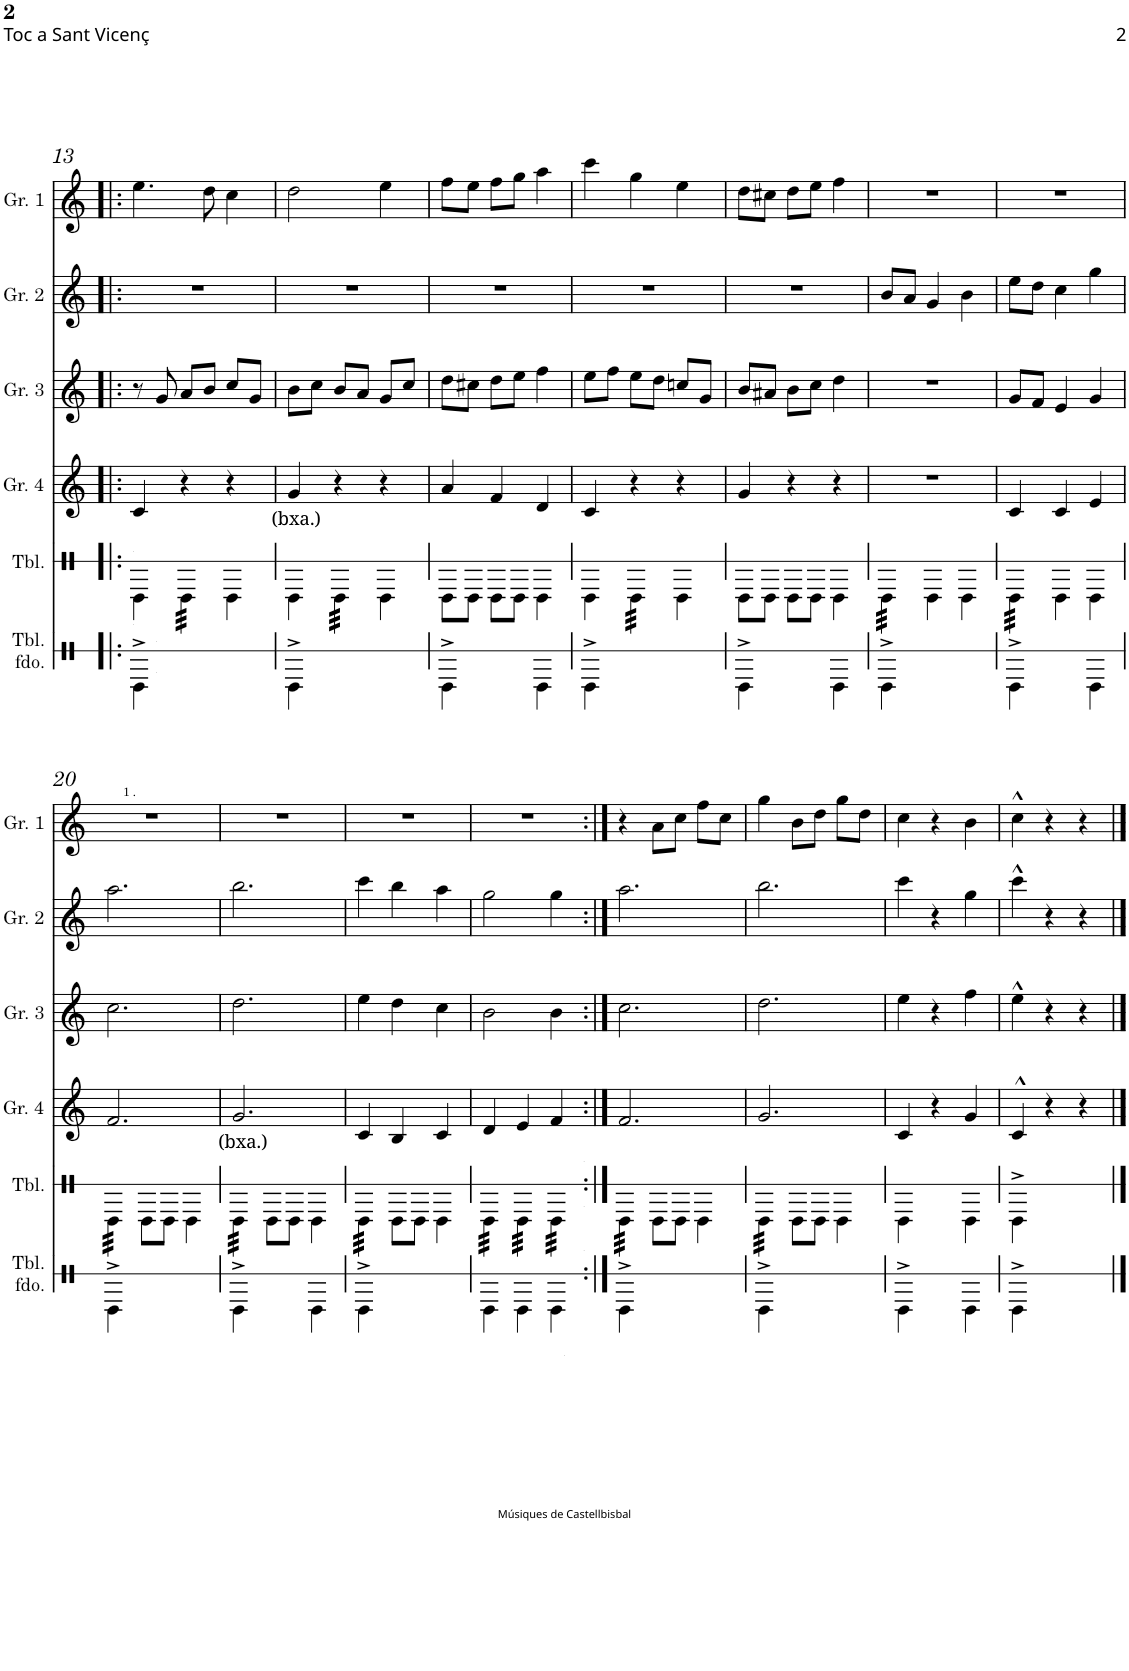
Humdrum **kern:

**kern	**kern	**kern	**kern	**kern	**kern
*part6	*part5	*part4	*part3	*part2	*part1
*staff6	*staff5	*staff4	*staff3	*staff2	*staff1
*I"Timbal fondo	*I"Timbal	*I"Gralla 4	*I"Gralla 3	*I"Gralla 2	*I"Gralla 1
*I'Tbl. fdo.	*I'Tbl.	*I'Gr. 4	*I'Gr. 3	*I'Gr. 2	*I'Gr. 1
!!LO:PB:g=z
*clefX	*clefX	*clefG2	*clefG2	*clefG2	*clefG2
*k[]	*k[]	*k[]	*k[]	*k[]	*k[]
*M3/4	*M3/4	*M3/4	*M3/4	*M3/4	*M3/4
=13!|:	=13!|:	=13!|:	=13!|:	=13!|:	=13!|:
!	!LO:TX:b:t=.	!	!	!	!
!	!LO:TX:a:t=.	!	!	!	!
*^	*	*	*	*	*
4e^\	8ryy	4e\	4c/	8r	2.r	4.ee\
!	!LO:TX:b:t=.	!	!	!	!	!
!	!LO:TX:a:t=.	!	!	!	!	!
.	2ryy	.	.	8g/	.	.
*	*	*tremolo	*	*	*	*
2ryy	.	32e\LLL	4r	8a/L	.	.
.	.	32e\	.	.	.	.
.	.	32e\	.	.	.	.
.	.	32e\	.	.	.	.
.	.	32e\	.	8b/J	.	8dd\
.	.	32e\	.	.	.	.
.	.	32e\	.	.	.	.
.	.	32e\JJJ	.	.	.	.
*	*	*Xtremolo	*	*	*	*
.	.	4e\	4r	8cc/L	.	4cc\
.	8ryy	.	.	8g/J	.	.
!	!	!	!LO:TX:b:t=(bxa.)	!	!	!
*v	*v	*	*	*	*	*
=14	=14	=14	=14	=14	=14
4e^\	4e\	4g/	8b\L	2.r	2dd\
.	.	.	8cc\J	.	.
*	*tremolo	*	*	*	*
2ryy	32e\LLL	4r	8b/L	.	.
.	32e\	.	.	.	.
.	32e\	.	.	.	.
.	32e\	.	.	.	.
.	32e\	.	8a/J	.	.
.	32e\	.	.	.	.
.	32e\	.	.	.	.
.	32e\JJJ	.	.	.	.
*	*Xtremolo	*	*	*	*
.	4e\	4r	8g/L	.	4ee\
.	.	.	8cc/J	.	.
=15	=15	=15	=15	=15	=15
4e^\	8e\L	4a/	8dd\L	2.r	8ff\L
.	8e\J	.	8cc#X\J	.	8ee\J
4ryy	8e\L	4f/	8dd\L	.	8ff\L
.	8e\J	.	8ee\J	.	8gg\J
4e\	4e\	4d/	4ff\	.	4aa\
=16	=16	=16	=16	=16	=16
4e^\	4e\	4c/	8ee\L	2.r	4ccc\
.	.	.	8ff\J	.	.
*	*tremolo	*	*	*	*
2ryy	32e\LLL	4r	8ee\L	.	4gg\
.	32e\	.	.	.	.
.	32e\	.	.	.	.
.	32e\	.	.	.	.
.	32e\	.	8dd\J	.	.
.	32e\	.	.	.	.
.	32e\	.	.	.	.
.	32e\JJJ	.	.	.	.
*	*Xtremolo	*	*	*	*
.	4e\	4r	8ccn/L	.	4ee\
.	.	.	8g/J	.	.
=17	=17	=17	=17	=17	=17
4e^\	8e\L	4g/	8b/L	2.r	8dd\L
.	8e\J	.	8a#X/J	.	8cc#X\J
4ryy	8e\L	4r	8b\L	.	8dd\L
.	8e\J	.	8cc\J	.	8ee\J
4e\	4e\	4r	4dd\	.	4ff\
=18	=18	=18	=18	=18	=18
*	*tremolo	*	*	*	*
4e^\	32e\LLL	2.r	2.r	8b/L	2.r
.	32e\	.	.	.	.
.	32e\	.	.	.	.
.	32e\	.	.	.	.
.	32e\	.	.	8a/J	.
.	32e\	.	.	.	.
.	32e\	.	.	.	.
.	32e\JJJ	.	.	.	.
*	*Xtremolo	*	*	*	*
2ryy	4e\	.	.	4g/	.
.	4e\	.	.	4b\	.
=19	=19	=19	=19	=19	=19
*	*tremolo	*	*	*	*
4e^\	32e\LLL	4c/	8g/L	8ee\L	2.r
.	32e\	.	.	.	.
.	32e\	.	.	.	.
.	32e\	.	.	.	.
.	32e\	.	8f/J	8dd\J	.
.	32e\	.	.	.	.
.	32e\	.	.	.	.
.	32e\JJJ	.	.	.	.
*	*Xtremolo	*	*	*	*
4ryy	4e\	4c/	4e/	4cc\	.
4e\	4e\	4e/	4g/	4gg\	.
!!LO:LB:g=z
=20	=20	=20	=20	=20	=20
*	*	*	*	*	*^
*	*tremolo	*	*	*	*	*
4e^\	32e\LLL	2.f/	2.cc\	2.aa\	2.r	8ryy
.	32e\	.	.	.	.	.
.	32e\	.	.	.	.	.
.	32e\	.	.	.	.	.
!	!	!	!	!	!	!LO:TX:a:t=1 .
.	32e\	.	.	.	.	2ryy
.	32e\	.	.	.	.	.
.	32e\	.	.	.	.	.
.	32e\JJJ	.	.	.	.	.
*	*Xtremolo	*	*	*	*	*
2ryy	8e\L	.	.	.	.	.
.	8e\J	.	.	.	.	.
.	4e\	.	.	.	.	.
.	.	.	.	.	.	8ryy
!	!	!LO:TX:b:t=(bxa.)	!	!	!	!
*	*	*	*	*	*v	*v
=21	=21	=21	=21	=21	=21
*	*tremolo	*	*	*	*
4e^\	32e\LLL	2.g/	2.dd\	2.bb\	2.r
.	32e\	.	.	.	.
.	32e\	.	.	.	.
.	32e\	.	.	.	.
.	32e\	.	.	.	.
.	32e\	.	.	.	.
.	32e\	.	.	.	.
.	32e\JJJ	.	.	.	.
*	*Xtremolo	*	*	*	*
4ryy	8e\L	.	.	.	.
.	8e\J	.	.	.	.
4e\	4e\	.	.	.	.
=22	=22	=22	=22	=22	=22
*	*tremolo	*	*	*	*
4e^\	32e\LLL	4c/	4ee\	4ccc\	2.r
.	32e\	.	.	.	.
.	32e\	.	.	.	.
.	32e\	.	.	.	.
.	32e\	.	.	.	.
.	32e\	.	.	.	.
.	32e\	.	.	.	.
.	32e\JJJ	.	.	.	.
*	*Xtremolo	*	*	*	*
2ryy	8e\L	4B/	4dd\	4bb\	.
.	8e\J	.	.	.	.
.	4e\	4c/	4cc\	4aa\	.
=23	=23	=23	=23	=23	=23
*	*tremolo	*	*	*	*
4e\	32e\LLL	4d/	2b\	2gg\	2.r
.	32e\	.	.	.	.
.	32e\	.	.	.	.
.	32e\	.	.	.	.
.	32e\	.	.	.	.
.	32e\	.	.	.	.
.	32e\	.	.	.	.
.	32e\JJJ	.	.	.	.
4e\	32e\LLL	4e/	.	.	.
.	32e\	.	.	.	.
.	32e\	.	.	.	.
.	32e\	.	.	.	.
.	32e\	.	.	.	.
.	32e\	.	.	.	.
.	32e\	.	.	.	.
.	32e\JJJ	.	.	.	.
4e\	32e\LLL	4f/	4b\	4gg\	.
.	32e\	.	.	.	.
.	32e\	.	.	.	.
.	32e\	.	.	.	.
.	32e\	.	.	.	.
.	32e\	.	.	.	.
.	32e\	.	.	.	.
.	32e\JJJ	.	.	.	.
!	!LO:TX:b:t=.	!	!	!	!
!	!LO:TX:a:t=.	!	!	!	!
!LO:TX:a:t=.	!	!	!	!	!
=24:|!	=24:|!	=24:|!	=24:|!	=24:|!	=24:|!
4e^\	32e\LLL	2.f/	2.cc\	2.aa\	4r
.	32e\	.	.	.	.
.	32e\	.	.	.	.
.	32e\	.	.	.	.
.	32e\	.	.	.	.
.	32e\	.	.	.	.
.	32e\	.	.	.	.
.	32e\JJJ	.	.	.	.
*	*Xtremolo	*	*	*	*
2ryy	8e\L	.	.	.	8a\L
.	8e\J	.	.	.	8cc\J
.	4e\	.	.	.	8ff\L
.	.	.	.	.	8cc\J
=25	=25	=25	=25	=25	=25
*	*tremolo	*	*	*	*
4e^\	32e\LLL	2.g/	2.dd\	2.bb\	4gg\
.	32e\	.	.	.	.
.	32e\	.	.	.	.
.	32e\	.	.	.	.
.	32e\	.	.	.	.
.	32e\	.	.	.	.
.	32e\	.	.	.	.
.	32e\JJJ	.	.	.	.
*	*Xtremolo	*	*	*	*
2ryy	8e\L	.	.	.	8b\L
.	8e\J	.	.	.	8dd\J
.	4e\	.	.	.	8gg\L
.	.	.	.	.	8dd\J
=26	=26	=26	=26	=26	=26
4e^\	4e\	4c/	4ee\	4ccc\	4cc\
4ryy	4ryy	4r	4r	4r	4r
4e\	4e\	4g/	4ff\	4gg\	4b\
=27	=27	=27	=27	=27	=27
4e^\	4e^\	4c^^/	4ee^^\	4ccc^^\	4cc^^\
2ryy	2ryy	4r	4r	4r	4r
.	.	4r	4r	4r	4r
==	==	==	==	==	==
*-	*-	*-	*-	*-	*-
